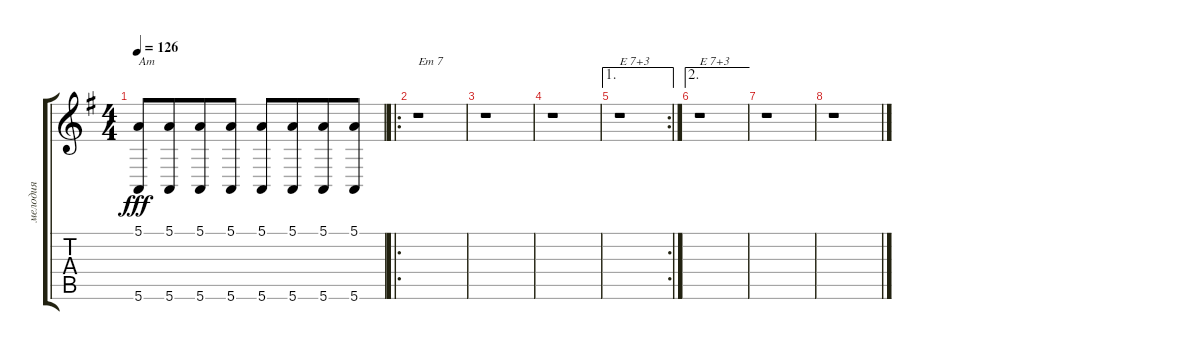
\track ("мелодия" "мелодия") {instrument accordion}
\staff {score tabs}
\tuning (E4 B3 G3 D3 A2 E2) {hide}
\ts (4 4)
\tempo 126
\clef g2
\ks eminor
(5.1 5.6).8{txt "Am" dy fff} (5.1 5.6).8{beam merge} (5.1 5.6).8 (5.1 5.6).8 (5.1 5.6).8 (5.1 5.6).8{beam merge} (5.1 5.6).8 (5.1 5.6).8 |
\ro
r.1{txt "Em 7"} |
r.1 |
r.1 |
\ae 1
\rc 2
r.1{txt "E 7+3"} |
\ae 2
r.1{txt "E 7+3"} |
r.1 |
r.1
